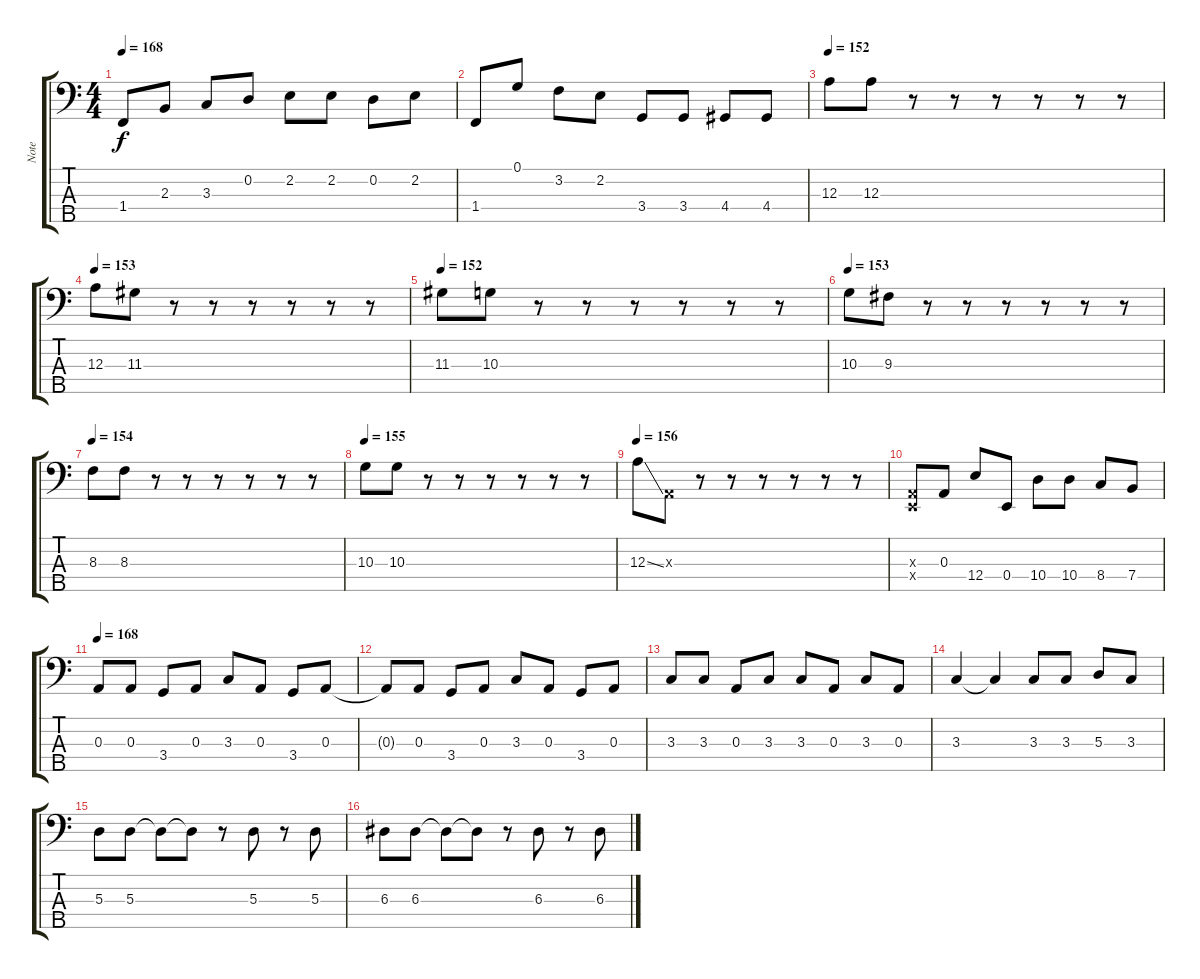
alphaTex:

\track ("Note" "Note") {instrument electricbassfinger}
\staff {score tabs}
\tuning (G2 D2 A1 E1 B0) {hide}
\ts (4 4)
\tempo 168
\clef f4
\ks c
1.4.8{dy f} 2.3.8 3.3.8 0.2.8 2.2.8 2.2.8 0.2.8 2.2.8 |
1.4.8 0.1.8 3.2.8 2.2.8 3.4.8 3.4.8 4.4.8 4.4.8 |
\tempo 152
12.3.8 12.3.8 r.8 r.8 r.8 r.8 r.8 r.8 |
\tempo 153
12.3.8 11.3.8 r.8 r.8 r.8 r.8 r.8 r.8 |
\tempo 152
11.3.8 10.3.8 r.8 r.8 r.8 r.8 r.8 r.8 |
\tempo 153
10.3.8 9.3.8 r.8 r.8 r.8 r.8 r.8 r.8 |
\tempo 154
8.3.8 8.3.8 r.8 r.8 r.8 r.8 r.8 r.8 |
\tempo 155
10.3.8 10.3.8 r.8 r.8 r.8 r.8 r.8 r.8 |
\tempo 156
12.3{ss}.8 0.3{x}.8 r.8 r.8 r.8 r.8 r.8 r.8 |
(0.3{x} 0.4{x}).8 0.3.8 12.4.8 0.4.8 10.4.8 10.4.8 8.4.8 7.4.8 |
\tempo 168
0.3.8 0.3.8 3.4.8 0.3.8 3.3.8 0.3.8 3.4.8 0.3.8 |
0.3{t}.8 0.3.8 3.4.8 0.3.8 3.3.8 0.3.8 3.4.8 0.3.8 |
3.3.8 3.3.8 0.3.8 3.3.8 3.3.8 0.3.8 3.3.8 0.3.8 |
3.3.4 3.3{t}.4 3.3.8 3.3.8 5.3.8 3.3.8 |
5.3.8 5.3.8 5.3{t}.8 5.3{t}.8 r.8 5.3.8 r.8 5.3.8 |
6.3.8 6.3.8 6.3{t}.8 6.3{t}.8 r.8 6.3.8 r.8 6.3.8
